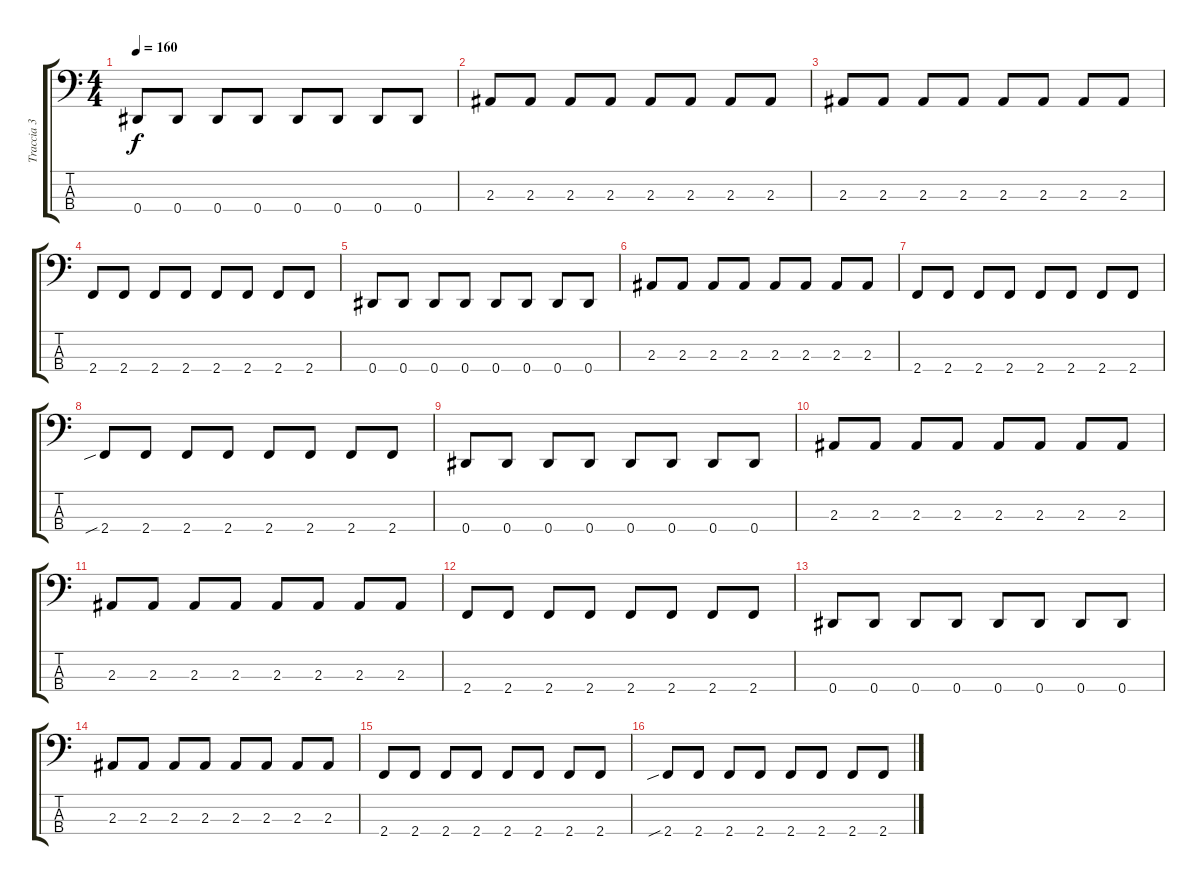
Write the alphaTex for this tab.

\track ("Traccia 3" "Traccia 3") {instrument electricbassfinger}
\staff {score tabs}
\tuning (Gb2 Db2 Ab1 Eb1) {hide}
\ts (4 4)
\tempo 160
\clef f4
\ks c
0.4.8{dy f} 0.4.8 0.4.8 0.4.8 0.4.8 0.4.8 0.4.8 0.4.8 |
2.3.8 2.3.8 2.3.8 2.3.8 2.3.8 2.3.8 2.3.8 2.3.8 |
2.3.8 2.3.8 2.3.8 2.3.8 2.3.8 2.3.8 2.3.8 2.3.8 |
2.4.8 2.4.8 2.4.8 2.4.8 2.4.8 2.4.8 2.4.8 2.4.8 |
0.4.8 0.4.8 0.4.8 0.4.8 0.4.8 0.4.8 0.4.8 0.4.8 |
2.3.8 2.3.8 2.3.8 2.3.8 2.3.8 2.3.8 2.3.8 2.3.8 |
2.4.8 2.4.8 2.4.8 2.4.8 2.4.8 2.4.8 2.4.8 2.4.8 |
2.4{sib}.8 2.4.8 2.4.8 2.4.8 2.4.8 2.4.8 2.4.8 2.4.8 |
0.4.8 0.4.8 0.4.8 0.4.8 0.4.8 0.4.8 0.4.8 0.4.8 |
2.3.8 2.3.8 2.3.8 2.3.8 2.3.8 2.3.8 2.3.8 2.3.8 |
2.3.8 2.3.8 2.3.8 2.3.8 2.3.8 2.3.8 2.3.8 2.3.8 |
2.4.8 2.4.8 2.4.8 2.4.8 2.4.8 2.4.8 2.4.8 2.4.8 |
0.4.8 0.4.8 0.4.8 0.4.8 0.4.8 0.4.8 0.4.8 0.4.8 |
2.3.8 2.3.8 2.3.8 2.3.8 2.3.8 2.3.8 2.3.8 2.3.8 |
2.4.8 2.4.8 2.4.8 2.4.8 2.4.8 2.4.8 2.4.8 2.4.8 |
2.4{sib}.8 2.4.8 2.4.8 2.4.8 2.4.8 2.4.8 2.4.8 2.4.8
